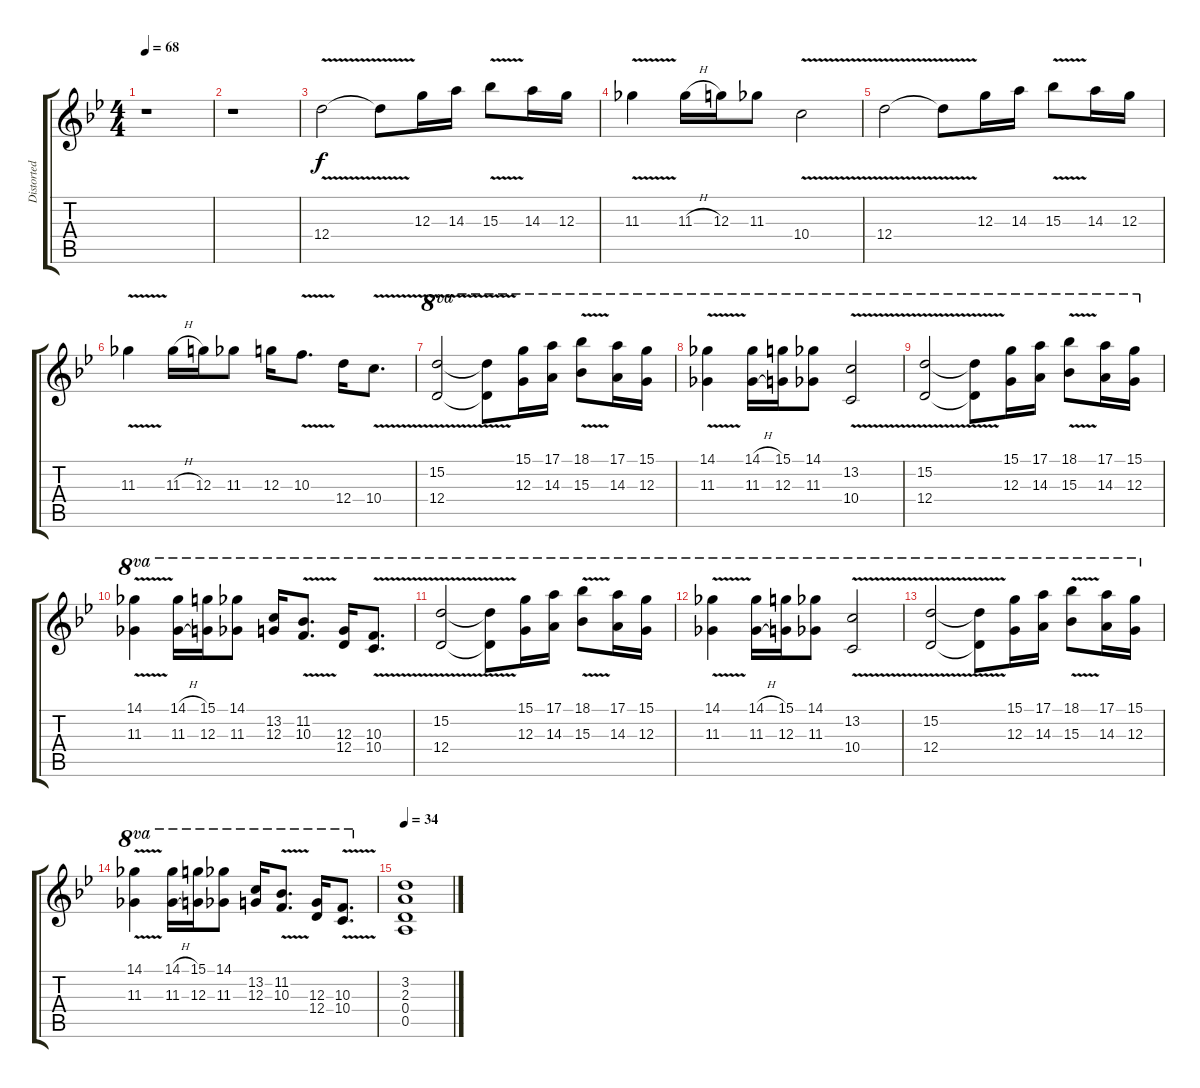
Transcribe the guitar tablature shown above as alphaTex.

\track ("Distorted [Lead]" "Distorted ") {instrument overdrivenguitar}
\staff {score tabs}
\tuning (E4 B3 G3 D3 A2 E2) {hide}
\ts (4 4)
\tempo 68
\clef g2
\ks bb
r.1{dy mf} |
r.1 |
12.4{v}.2{dy f} 12.4{v t}.8 12.3.16 14.3.16 15.3{v}.8 14.3.16 12.3.16 |
11.3{v}.4 11.3{h}.16 12.3.16 11.3.8 10.4{v}.2 |
12.4{v}.2 12.4{v t}.8 12.3.16 14.3.16 15.3{v}.8 14.3.16 12.3.16 |
11.3{v}.4 11.3{h}.16 12.3.16 11.3.8 12.3.16 10.3{v}.8{d} 12.4.16 10.4{v}.8{d} |
(15.2{v} 12.4{v}).2{ot 8va} (15.2{v t} 12.4{v t}).8{ot 8va} (15.1 12.3).16{ot 8va} (17.1 14.3).16{ot 8va} (18.1{v} 15.3{v}).8{ot 8va} (17.1 14.3).16{ot 8va} (15.1 12.3).16{ot 8va} |
(14.1{v} 11.3{v}).4{ot 8va} (14.1{h} 11.3{h}).16{ot 8va} (15.1 12.3).16{ot 8va} (14.1 11.3).8{ot 8va} (13.2{v} 10.4{v}).2{ot 8va} |
(15.2{v} 12.4{v}).2{ot 8va} (15.2{v t} 12.4{v t}).8{ot 8va} (15.1 12.3).16{ot 8va} (17.1 14.3).16{ot 8va} (18.1{v} 15.3{v}).8{ot 8va} (17.1 14.3).16{ot 8va} (15.1 12.3).16{ot 8va} |
(14.1{v} 11.3{v}).4{ot 8va} (14.1{h} 11.3{h}).16{ot 8va} (15.1 12.3).16{ot 8va} (14.1 11.3).8{ot 8va} (13.2 12.3).16{ot 8va} (11.2{v} 10.3{v}).8{d ot 8va} (12.3 12.4).16{ot 8va} (10.3{v} 10.4{v}).8{d ot 8va} |
(15.2{v} 12.4{v}).2{ot 8va} (15.2{v t} 12.4{v t}).8{ot 8va} (15.1 12.3).16{ot 8va} (17.1 14.3).16{ot 8va} (18.1{v} 15.3{v}).8{ot 8va} (17.1 14.3).16{ot 8va} (15.1 12.3).16{ot 8va} |
(14.1{v} 11.3{v}).4{ot 8va} (14.1{h} 11.3{h}).16{ot 8va} (15.1 12.3).16{ot 8va} (14.1 11.3).8{ot 8va} (13.2{v} 10.4{v}).2{ot 8va} |
(15.2{v} 12.4{v}).2{ot 8va} (15.2{v t} 12.4{v t}).8{ot 8va} (15.1 12.3).16{ot 8va} (17.1 14.3).16{ot 8va} (18.1{v} 15.3{v}).8{ot 8va} (17.1 14.3).16{ot 8va} (15.1 12.3).16{ot 8va} |
(14.1{v} 11.3{v}).4{ot 8va} (14.1{h} 11.3{h}).16{ot 8va} (15.1 12.3).16{ot 8va} (14.1 11.3).8{ot 8va} (13.2 12.3).16{ot 8va} (11.2{v} 10.3{v}).8{d ot 8va} (12.3 12.4).16{ot 8va} (10.3{v} 10.4{v}).8{d ot 8va} |
\tempo 34
(3.2 2.3 0.4 0.5).1
